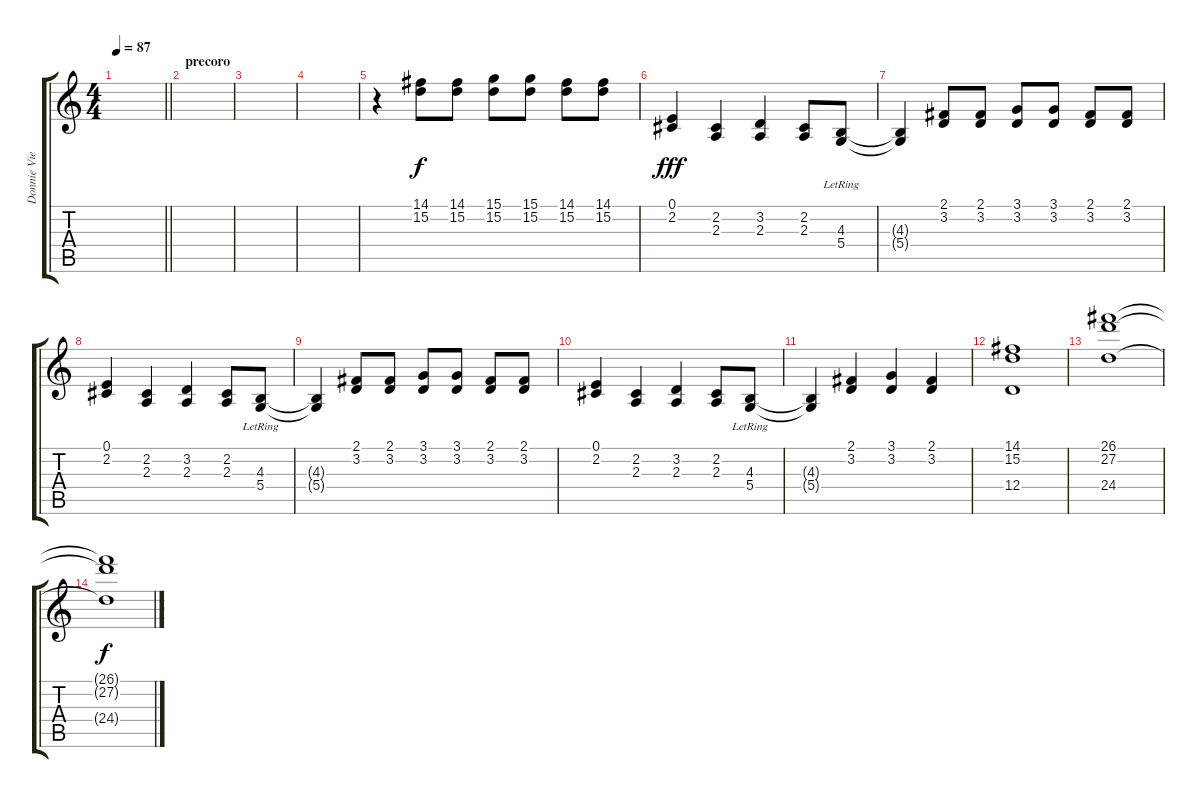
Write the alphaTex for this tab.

\track ("Donnie Vie" "Donnie Vie") {instrument synthstrings1}
\staff {score tabs}
\tuning (E4 B3 G3 D3 A2 E2) {hide}
\ts (4 4)
\tempo 87
\clef g2
\barLineRight lightlight
\ks c
|
\section ("" "precoro")
|
|
|
r.4{volume 14} (14.1 15.2).8 (14.1 15.2).8 (15.1 15.2).8 (15.1 15.2).8 (14.1 15.2).8 (14.1 15.2).8 |
(0.1 2.2).4{dy fff volume 12} (2.2 2.3).4 (3.2 2.3).4 (2.2 2.3).8 (4.3{lr} 5.4{lr}).8 |
(4.3{t} 5.4{t}).4 (2.1 3.2).8 (2.1 3.2).8 (3.1 3.2).8 (3.1 3.2).8 (2.1 3.2).8 (2.1 3.2).8 |
(0.1 2.2).4 (2.2 2.3).4 (3.2 2.3).4 (2.2 2.3).8 (4.3{lr} 5.4{lr}).8 |
(4.3{t} 5.4{t}).4 (2.1 3.2).8 (2.1 3.2).8 (3.1 3.2).8 (3.1 3.2).8 (2.1 3.2).8 (2.1 3.2).8 |
(0.1 2.2).4 (2.2 2.3).4 (3.2 2.3).4 (2.2 2.3).8 (4.3{lr} 5.4{lr}).8 |
(4.3{t} 5.4{t}).4 (2.1 3.2).4 (3.1 3.2).4 (2.1 3.2).4 |
(14.1 15.2 12.4).1 |
(26.1 27.2 24.4).1{volume 1} |
(26.1{t} 27.2{t} 24.4{t}).1{dy f}
